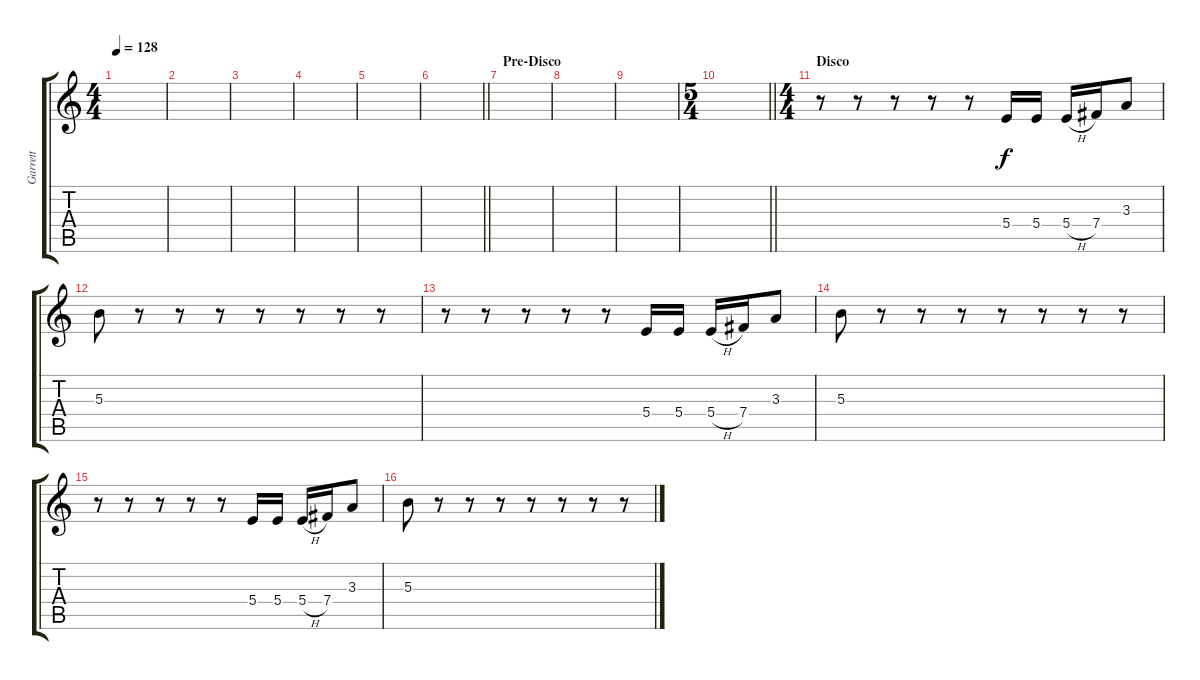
\track ("Garrett" "Garrett") {instrument distortionguitar}
\staff {score tabs}
\tuning (Eb4 B3 Gb3 B2 Gb2 B1) {hide}
\ts (4 4)
\tempo 128
\clef g2
\ks c
|
|
|
|
|
\barLineRight lightlight
|
\section ("" "Pre-Disco")
|
|
|
\ts (5 4)
\barLineRight lightlight
|
\ts (4 4)
\section ("" "Disco")
r.8{instrument distortionguitar} r.8 r.8 r.8 r.8 5.4.16{dy f} 5.4.16 5.4{h}.16 7.4.16 3.3.8 |
5.3.8 r.8 r.8 r.8 r.8 r.8 r.8 r.8 |
r.8 r.8 r.8 r.8 r.8 5.4.16 5.4.16 5.4{h}.16 7.4.16 3.3.8 |
5.3.8 r.8 r.8 r.8 r.8 r.8 r.8 r.8 |
r.8 r.8 r.8 r.8 r.8 5.4.16 5.4.16 5.4{h}.16 7.4.16 3.3.8 |
5.3.8 r.8 r.8 r.8 r.8 r.8 r.8 r.8
